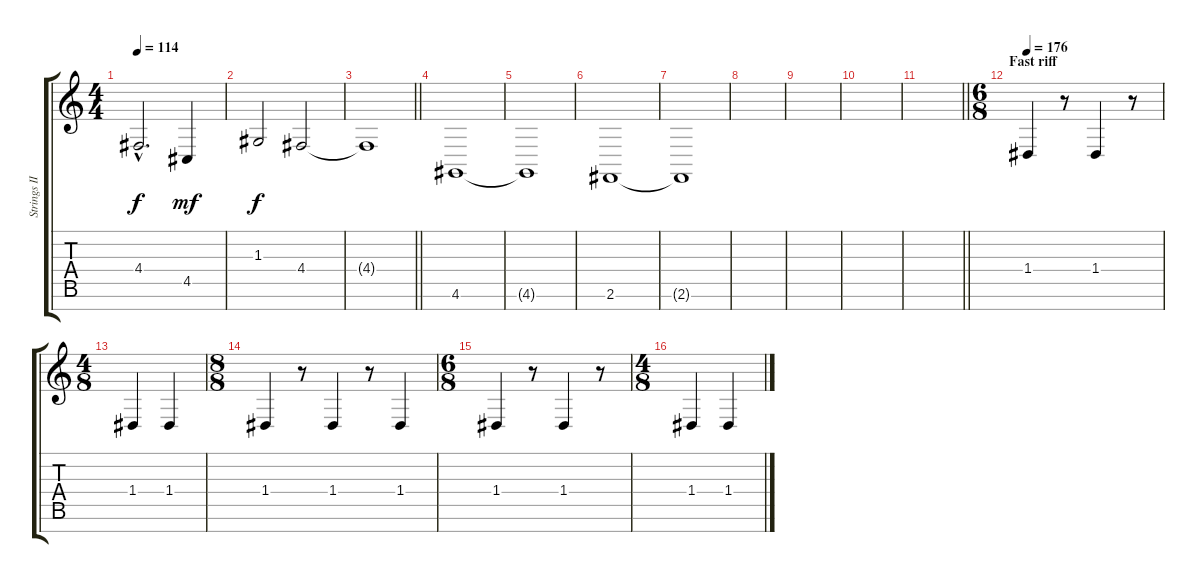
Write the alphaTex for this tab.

\track ("Strings III" "Strings II") {instrument stringensemble1}
\staff {score tabs}
\tuning (E4 B3 G3 D3 A2 E2 B1) {hide}
\ts (4 4)
\tempo 114
\clef g2
\ks c
4.4{hac t}.2{d dy f} 4.5.4{dy mf} |
1.3.2{dy f} 4.4.2 |
\barLineRight lightlight
4.4{t}.1 |
\section ("" "")
4.6.1 |
4.6{t}.1 |
2.6.1 |
2.6{t}.1 |
|
|
|
\barLineRight lightlight
|
\ts (6 8)
\section ("" "Fast riff")
\tempo 176
1.4.4 r.8 1.4.4 r.8 |
\ts (4 8)
1.4.4 1.4.4 |
\ts (8 8)
1.4.4 r.8 1.4.4 r.8 1.4.4 |
\ts (6 8)
1.4.4 r.8 1.4.4 r.8 |
\ts (4 8)
1.4.4 1.4.4
